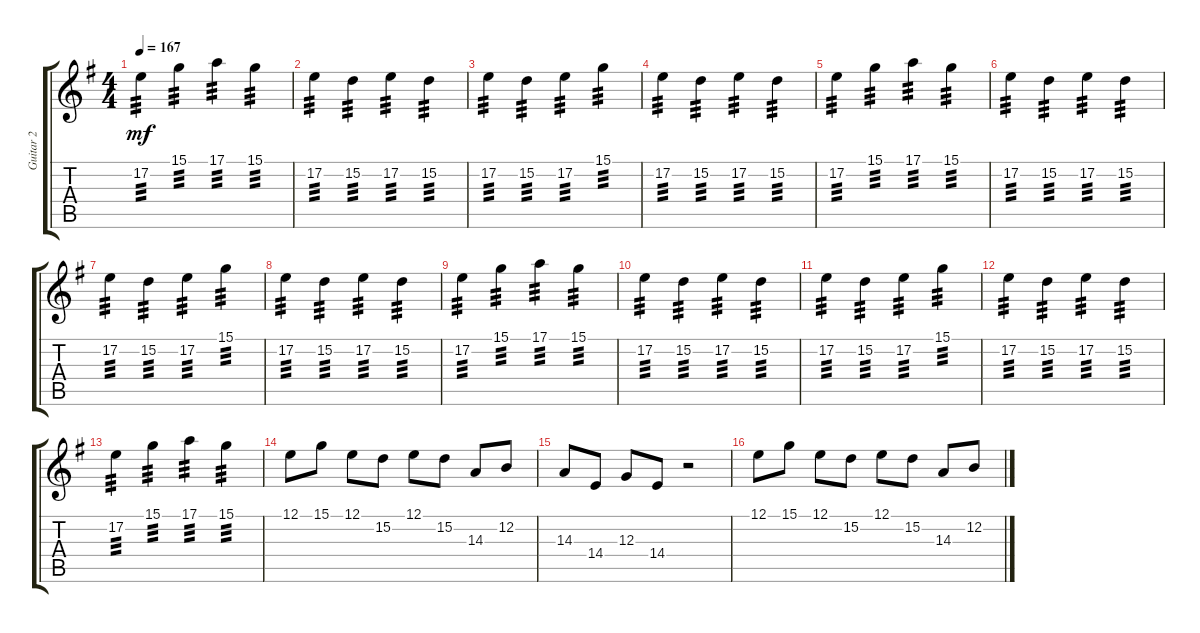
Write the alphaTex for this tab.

\track ("Guitar 2" "Guitar 2") {instrument voiceoohs}
\staff {score tabs}
\tuning (E4 B3 G3 D3 A2 E2) {hide}
\ts (4 4)
\tempo 167
\clef g2
\ks eminor
17.2.4{tp 3 dy mf} 15.1.4{tp 3} 17.1.4{tp 3} 15.1.4{tp 3} |
17.2.4{tp 3} 15.2.4{tp 3} 17.2.4{tp 3} 15.2.4{tp 3} |
17.2.4{tp 3} 15.2.4{tp 3} 17.2.4{tp 3} 15.1.4{tp 3} |
17.2.4{tp 3} 15.2.4{tp 3} 17.2.4{tp 3} 15.2.4{tp 3} |
17.2.4{tp 3} 15.1.4{tp 3} 17.1.4{tp 3} 15.1.4{tp 3} |
17.2.4{tp 3} 15.2.4{tp 3} 17.2.4{tp 3} 15.2.4{tp 3} |
17.2.4{tp 3} 15.2.4{tp 3} 17.2.4{tp 3} 15.1.4{tp 3} |
17.2.4{tp 3} 15.2.4{tp 3} 17.2.4{tp 3} 15.2.4{tp 3} |
17.2.4{tp 3} 15.1.4{tp 3} 17.1.4{tp 3} 15.1.4{tp 3} |
17.2.4{tp 3} 15.2.4{tp 3} 17.2.4{tp 3} 15.2.4{tp 3} |
17.2.4{tp 3} 15.2.4{tp 3} 17.2.4{tp 3} 15.1.4{tp 3} |
17.2.4{tp 3} 15.2.4{tp 3} 17.2.4{tp 3} 15.2.4{tp 3} |
17.2.4{tp 3} 15.1.4{tp 3} 17.1.4{tp 3} 15.1.4{tp 3} |
12.1.8 15.1.8 12.1.8 15.2.8 12.1.8 15.2.8 14.3.8 12.2.8 |
14.3.8 14.4.8 12.3.8 14.4.8 r.2 |
12.1.8 15.1.8 12.1.8 15.2.8 12.1.8 15.2.8 14.3.8 12.2.8
